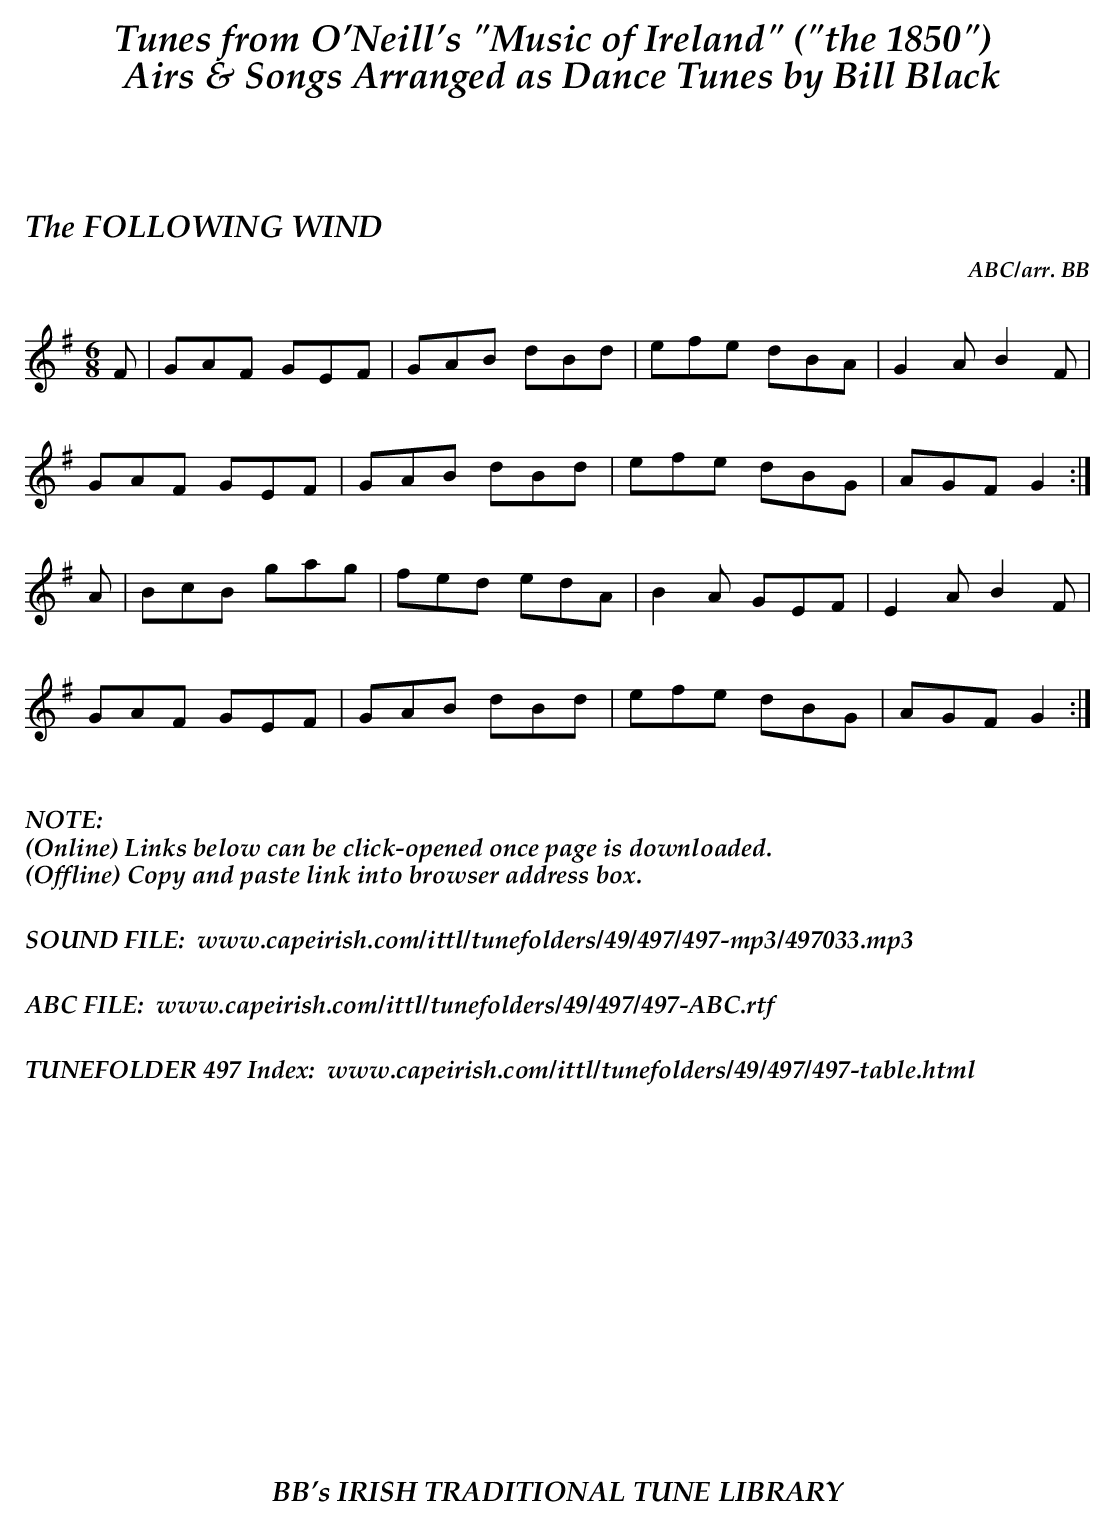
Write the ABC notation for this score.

X:1
T:FOLLOWING WIND, The
C:ABC/arr. BB
M:6/8
L:1/8
K:G
F|GAF GEF|GAB dBd|efe dBA|G2A B2F|
GAF GEF|GAB dBd|efe dBG|AGF G2 :|
A|BcB gag|fed edA|B2A GEF|E2A B2F|
GAF GEF|GAB dBd|efe dBG|AGF G2 :|
%%vskip .3in
%%textoption left
%%textfont "Palatino-BoldItalic" 16
%%begintext
%%NOTE:
(Online) Links below can be click-opened once page is downloaded.
(Offline) Copy and paste link into browser address box.
%%
%%
SOUND FILE:  www.capeirish.com/ittl/tunefolders/49/497/497-mp3/497033.mp3
%%
%%
ABC FILE:  www.capeirish.com/ittl/tunefolders/49/497/497-ABC.rtf
%%
%%
TUNEFOLDER 497 Index:  www.capeirish.com/ittl/tunefolders/49/497/497-table.html
